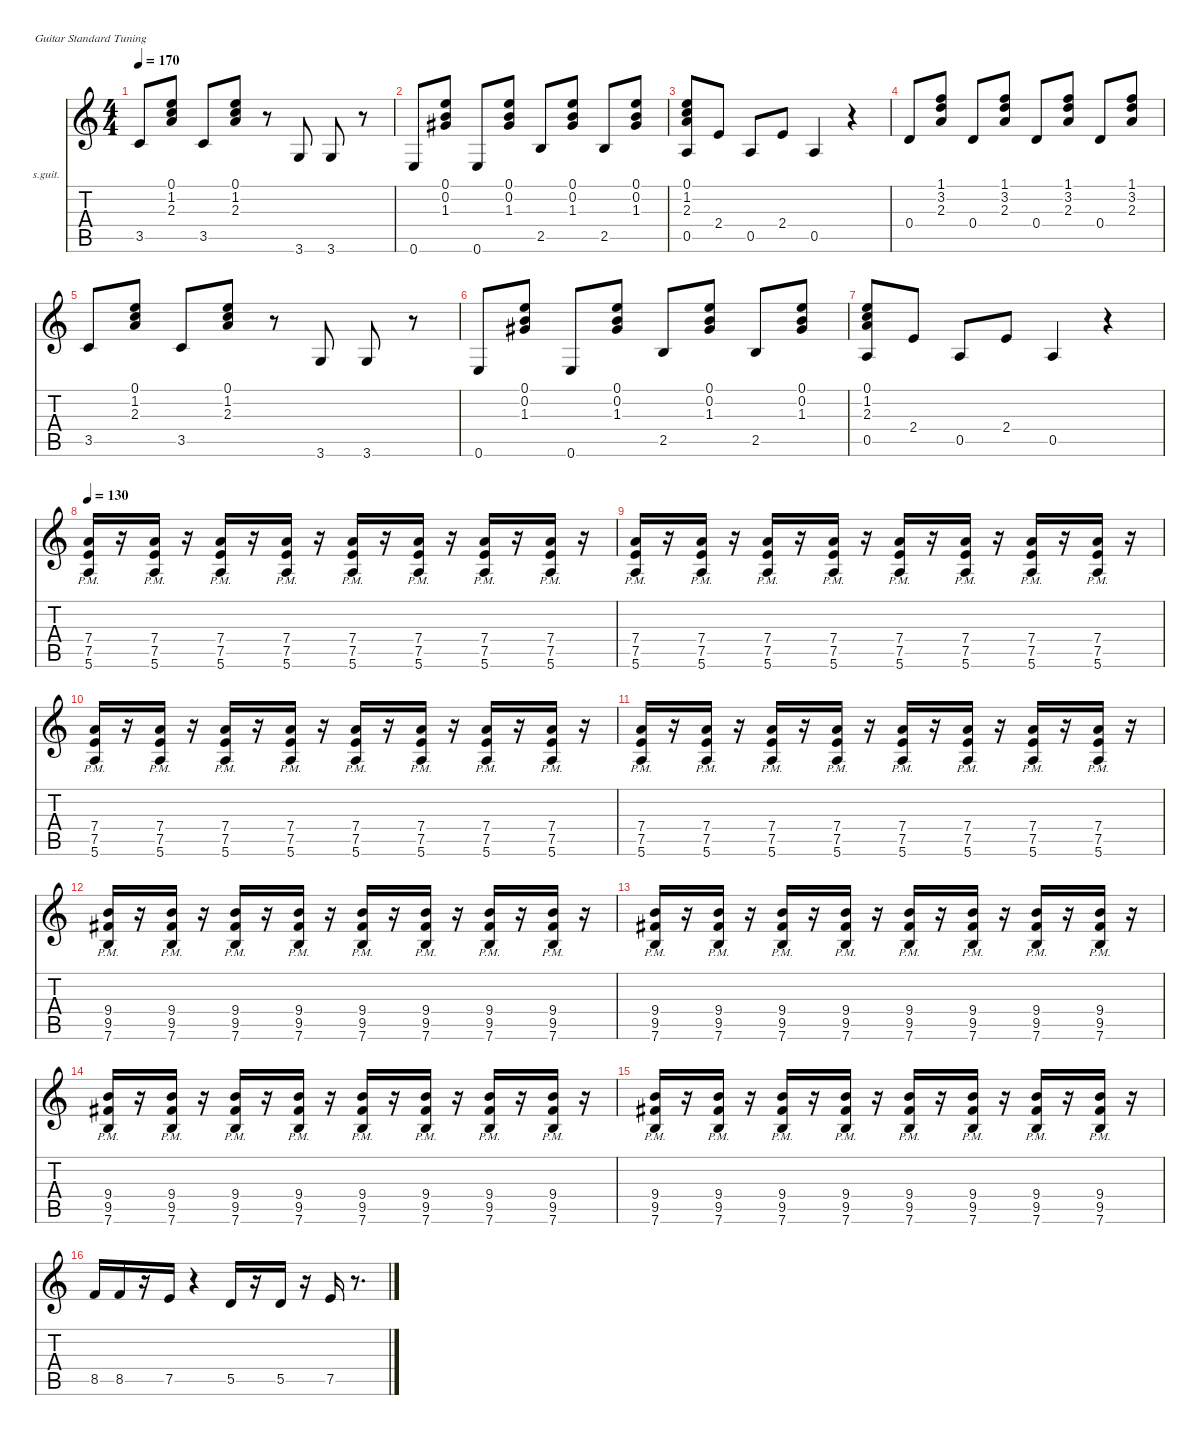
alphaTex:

\hideDynamics
\bracketExtendMode nobrackets
\firstSystemTrackNameOrientation horizontal
\otherSystemsTrackNameOrientation horizontal
\track ("郑国周" "s.guit.") {instrument acousticguitarsteel}
\staff {score tabs}
\tuning (E4 B3 G3 D3 A2 E2)
\ts (4 4)
\tempo 170
\clef g2
\ks c
3.5.8{dy fff} (0.1 1.2 2.3).8{dy f} 3.5.8{dy fff} (0.1 1.2 2.3).8{dy f} r.8 3.6.8{dy fff} 3.6.8 r.8 |
0.6.8{dy f} (0.1 0.2 1.3{acc #}).8 0.6.8 (0.1 0.2 1.3{acc #}).8 2.5.8{dy fff} (0.1 0.2 1.3{acc #}).8{dy f} 2.5.8{dy fff} (0.1 0.2 1.3{acc #}).8{dy f} |
(0.1 1.2 2.3 0.5).8 2.4.8{dy fff} 0.5.8 2.4.8 0.5.4 r.4 |
0.4.8 (1.1 3.2 2.3).8{dy f} 0.4.8{dy fff} (1.1 3.2 2.3).8{dy f} 0.4.8{dy fff} (1.1 3.2 2.3).8{dy f} 0.4.8{dy fff} (1.1 3.2 2.3).8{dy f} |
3.5.8{dy fff} (0.1 1.2 2.3).8{dy f} 3.5.8{dy fff} (0.1 1.2 2.3).8{dy f} r.8 3.6.8{dy fff} 3.6.8 r.8 |
0.6.8{dy f} (0.1 0.2 1.3{acc #}).8 0.6.8 (0.1 0.2 1.3{acc #}).8 2.5.8{dy fff} (0.1 0.2 1.3{acc #}).8{dy f} 2.5.8{dy fff} (0.1 0.2 1.3{acc #}).8{dy f} |
(0.1 1.2 2.3 0.5).8 2.4.8{dy fff} 0.5.8 2.4.8 0.5.4 r.4 |
\tempo 130
(7.4{pm} 7.5{pm} 5.6{pm}).16{dy f} r.16 (7.4{pm} 7.5{pm} 5.6{pm}).16 r.16 (7.4{pm} 7.5{pm} 5.6{pm}).16 r.16 (7.4{pm} 7.5{pm} 5.6{pm}).16 r.16 (7.4{pm} 7.5{pm} 5.6{pm}).16 r.16 (7.4{pm} 7.5{pm} 5.6{pm}).16 r.16 (7.4{pm} 7.5{pm} 5.6{pm}).16 r.16 (7.4{pm} 7.5{pm} 5.6{pm}).16 r.16 |
(7.4{pm} 7.5{pm} 5.6{pm}).16 r.16 (7.4{pm} 7.5{pm} 5.6{pm}).16 r.16 (7.4{pm} 7.5{pm} 5.6{pm}).16 r.16 (7.4{pm} 7.5{pm} 5.6{pm}).16 r.16 (7.4{pm} 7.5{pm} 5.6{pm}).16 r.16 (7.4{pm} 7.5{pm} 5.6{pm}).16 r.16 (7.4{pm} 7.5{pm} 5.6{pm}).16 r.16 (7.4{pm} 7.5{pm} 5.6{pm}).16 r.16 |
(7.4{pm} 7.5{pm} 5.6{pm}).16 r.16 (7.4{pm} 7.5{pm} 5.6{pm}).16 r.16 (7.4{pm} 7.5{pm} 5.6{pm}).16 r.16 (7.4{pm} 7.5{pm} 5.6{pm}).16 r.16 (7.4{pm} 7.5{pm} 5.6{pm}).16 r.16 (7.4{pm} 7.5{pm} 5.6{pm}).16 r.16 (7.4{pm} 7.5{pm} 5.6{pm}).16 r.16 (7.4{pm} 7.5{pm} 5.6{pm}).16 r.16 |
(7.4{pm} 7.5{pm} 5.6{pm}).16 r.16 (7.4{pm} 7.5{pm} 5.6{pm}).16 r.16 (7.4{pm} 7.5{pm} 5.6{pm}).16 r.16 (7.4{pm} 7.5{pm} 5.6{pm}).16 r.16 (7.4{pm} 7.5{pm} 5.6{pm}).16 r.16 (7.4{pm} 7.5{pm} 5.6{pm}).16 r.16 (7.4{pm} 7.5{pm} 5.6{pm}).16 r.16 (7.4{pm} 7.5{pm} 5.6{pm}).16 r.16 |
(9.4{pm} 9.5{pm acc #} 7.6{pm}).16 r.16 (9.4{pm} 9.5{pm acc #} 7.6{pm}).16 r.16 (9.4{pm} 9.5{pm acc #} 7.6{pm}).16 r.16 (9.4{pm} 9.5{pm acc #} 7.6{pm}).16 r.16 (9.4{pm} 9.5{pm acc #} 7.6{pm}).16 r.16 (9.4{pm} 9.5{pm acc #} 7.6{pm}).16 r.16 (9.4{pm} 9.5{pm acc #} 7.6{pm}).16 r.16 (9.4{pm} 9.5{pm acc #} 7.6{pm}).16 r.16 |
(9.4{pm} 9.5{pm acc #} 7.6{pm}).16 r.16 (9.4{pm} 9.5{pm acc #} 7.6{pm}).16 r.16 (9.4{pm} 9.5{pm acc #} 7.6{pm}).16 r.16 (9.4{pm} 9.5{pm acc #} 7.6{pm}).16 r.16 (9.4{pm} 9.5{pm acc #} 7.6{pm}).16 r.16 (9.4{pm} 9.5{pm acc #} 7.6{pm}).16 r.16 (9.4{pm} 9.5{pm acc #} 7.6{pm}).16 r.16 (9.4{pm} 9.5{pm acc #} 7.6{pm}).16 r.16 |
(9.4{pm} 9.5{pm acc #} 7.6{pm}).16 r.16 (9.4{pm} 9.5{pm acc #} 7.6{pm}).16 r.16 (9.4{pm} 9.5{pm acc #} 7.6{pm}).16 r.16 (9.4{pm} 9.5{pm acc #} 7.6{pm}).16 r.16 (9.4{pm} 9.5{pm acc #} 7.6{pm}).16 r.16 (9.4{pm} 9.5{pm acc #} 7.6{pm}).16 r.16 (9.4{pm} 9.5{pm acc #} 7.6{pm}).16 r.16 (9.4{pm} 9.5{pm acc #} 7.6{pm}).16 r.16 |
(9.4{pm} 9.5{pm acc #} 7.6{pm}).16 r.16 (9.4{pm} 9.5{pm acc #} 7.6{pm}).16 r.16 (9.4{pm} 9.5{pm acc #} 7.6{pm}).16 r.16 (9.4{pm} 9.5{pm acc #} 7.6{pm}).16 r.16 (9.4{pm} 9.5{pm acc #} 7.6{pm}).16 r.16 (9.4{pm} 9.5{pm acc #} 7.6{pm}).16 r.16 (9.4{pm} 9.5{pm acc #} 7.6{pm}).16 r.16 (9.4{pm} 9.5{pm acc #} 7.6{pm}).16 r.16 |
8.5.16 8.5.16 r.16 7.5.16 r.4 5.5.16 r.16 5.5.16 r.16 7.5.16 r.8{d}
